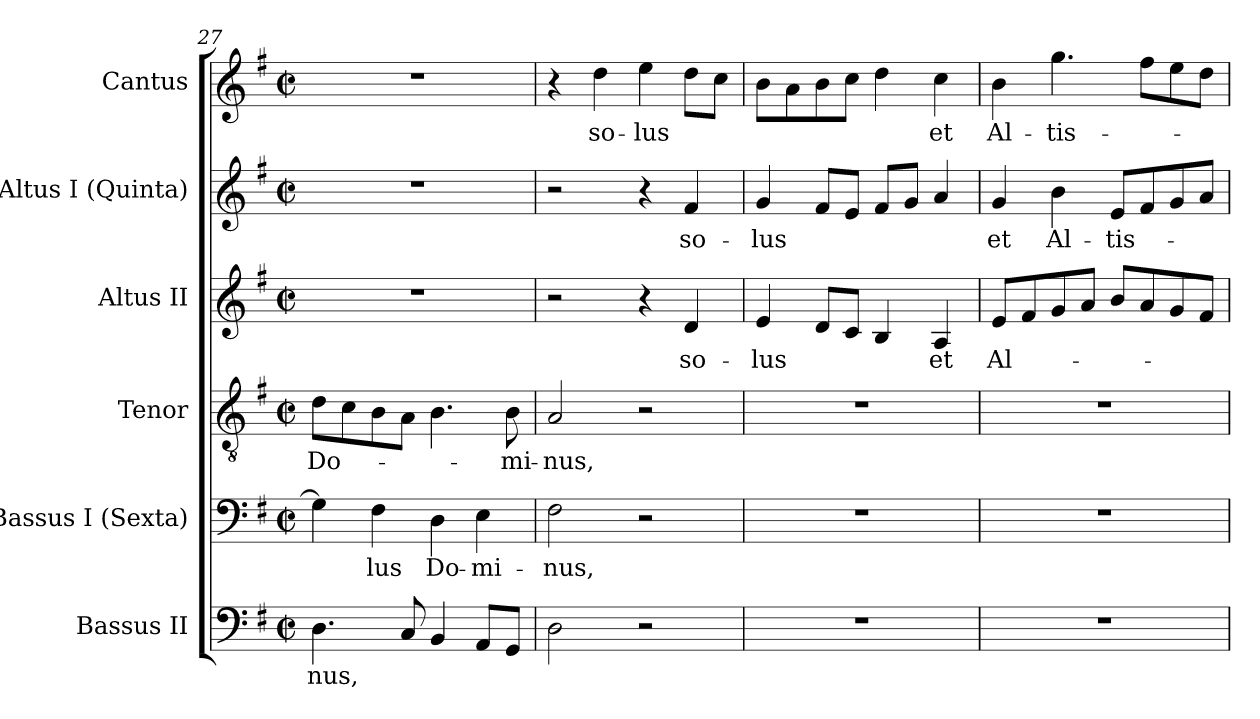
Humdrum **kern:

**kern	**text	**kern	**text	**kern	**text	**kern	**text	**kern	**text	**kern	**text
*part6	*part6	*part5	*part5	*part4	*part4	*part3	*part3	*part2	*part2	*part1	*part1
*staff6	*staff6	*staff5	*staff5	*staff4	*staff4	*staff3	*staff3	*staff2	*staff2	*staff1	*staff1
*I"Bassus II	*	*I"Bassus I (Sexta)	*	*I"Tenor	*	*I"Altus II	*	*I"Altus I (Quinta)	*	*I"Cantus	*
*I'B.	*	*I'B.	*	*I'T.	*	*I'A.	*	*I'A.	*	*I'S.	*
*clefF4	*	*clefF4	*	*clefGv2	*	*clefG2	*	*clefG2	*	*clefG2	*
*	*	*	*	*ITrd7c12	*	*	*	*	*	*	*
*k[f#]	*	*k[f#]	*	*k[f#]	*	*k[f#]	*	*k[f#]	*	*k[f#]	*
*G:	*	*G:	*	*G:	*	*G:	*	*G:	*	*G:	*
*M2/2	*	*M2/2	*	*M2/2	*	*M2/2	*	*M2/2	*	*M2/2	*
*met(c|)	*	*met(c|)	*	*met(c|)	*	*met(c|)	*	*met(c|)	*	*met(c|)	*
=27	=27	=27	=27	=27	=27	=27	=27	=27	=27	=27	=27
!	!LO:LY:b:color=#000000	!	!	!	!	!	!	!	!	!	!
!	!	!	!	!	!LO:LY:b:color=#000000	!	!	!	!	!	!
4.Di\	-nus,	4Gi\]	.	8Di\L	Do-	1r	.	1r	.	1r	.
.	.	.	.	8Ci\	.	.	.	.	.	.	.
!	!	!	!LO:LY:b:color=#000000	!	!	!	!	!	!	!	!
.	.	4F#i\	-lus	8BBi\	.	.	.	.	.	.	.
8Ci/	.	.	.	8AAi\J	.	.	.	.	.	.	.
!	!	!	!LO:LY:b:color=#000000	!	!	!	!	!	!	!	!
4BBi/	.	4Di\	Do-	4.BBi\	.	.	.	.	.	.	.
!	!	!	!LO:LY:b:color=#000000	!	!	!	!	!	!	!	!
8AAi/L	.	4Ei\	-mi-	.	.	.	.	.	.	.	.
!	!	!	!	!	!LO:LY:b:color=#000000	!	!	!	!	!	!
8GGi/J	.	.	.	8BBi\	-mi-	.	.	.	.	.	.
=28	=28	=28	=28	=28	=28	=28	=28	=28	=28	=28	=28
!	!	!	!LO:LY:b:color=#000000	!	!	!	!	!	!	!	!
!	!	!	!	!	!LO:LY:b:color=#000000	!	!	!	!	!	!
2Di\	.	2F#i\	-nus,	2AAi/	-nus,	2r	.	2r	.	4r	.
!	!	!	!	!	!	!	!	!	!	!	!LO:LY:b:color=#000000
.	.	.	.	.	.	.	.	.	.	4ddi\	so-
!	!	!	!	!	!	!	!	!	!	!	!LO:LY:b:color=#000000
2r	.	2r	.	2r	.	4r	.	4r	.	4eei\	-lus
!	!	!	!	!	!	!	!LO:LY:b:color=#000000	!	!	!	!
!	!	!	!	!	!	!	!	!	!LO:LY:b:color=#000000	!	!
.	.	.	.	.	.	4di/	so-	4f#i/	so-	8ddi\L	.
.	.	.	.	.	.	.	.	.	.	8cci\J	.
=29	=29	=29	=29	=29	=29	=29	=29	=29	=29	=29	=29
!	!	!	!	!	!	!	!LO:LY:b:color=#000000	!	!	!	!
!	!	!	!	!	!	!	!	!	!LO:LY:b:color=#000000	!	!
1r	.	1r	.	1r	.	4ei/	-lus	4gi/	-lus	8bi\L	.
.	.	.	.	.	.	.	.	.	.	8ai\	.
.	.	.	.	.	.	8di/L	.	8f#i/L	.	8bi\	.
.	.	.	.	.	.	8ci/J	.	8ei/J	.	8cci\J	.
.	.	.	.	.	.	4Bi/	.	8f#i/L	.	4ddi\	.
.	.	.	.	.	.	.	.	8gi/J	.	.	.
!	!	!	!	!	!	!	!LO:LY:b:color=#000000	!	!	!	!
!	!	!	!	!	!	!	!	!	!	!	!LO:LY:b:color=#000000
.	.	.	.	.	.	4Ai/	et	4ai/	.	4cci\	et
!!LO:LB:g=z
=30	=30	=30	=30	=30	=30	=30	=30	=30	=30	=30	=30
!	!	!	!	!	!	!	!LO:LY:b:color=#000000	!	!	!	!
!	!	!	!	!	!	!	!	!	!LO:LY:b:color=#000000	!	!
!	!	!	!	!	!	!	!	!	!	!	!LO:LY:b:color=#000000
1r	.	1r	.	1r	.	8ei/L	Al-	4gi/	et	4bi\	Al-
.	.	.	.	.	.	8f#i/	.	.	.	.	.
!	!	!	!	!	!	!	!	!	!LO:LY:b:color=#000000	!	!
!	!	!	!	!	!	!	!	!	!	!	!LO:LY:b:color=#000000
.	.	.	.	.	.	8gi/	.	4bi\	Al-	4.ggi\	-tis-
.	.	.	.	.	.	8ai/J	.	.	.	.	.
!	!	!	!	!	!	!	!	!	!LO:LY:b:color=#000000	!	!
.	.	.	.	.	.	8bi/L	.	8ei/L	-tis-	.	.
.	.	.	.	.	.	8ai/	.	8f#i/	.	8ff#i\L	.
.	.	.	.	.	.	8gi/	.	8gi/	.	8eei\	.
.	.	.	.	.	.	8f#i/J	.	8ai/J	.	8ddi\J	.
=	=	=	=	=	=	=	=	=	=	=	=
*-	*-	*-	*-	*-	*-	*-	*-	*-	*-	*-	*-
